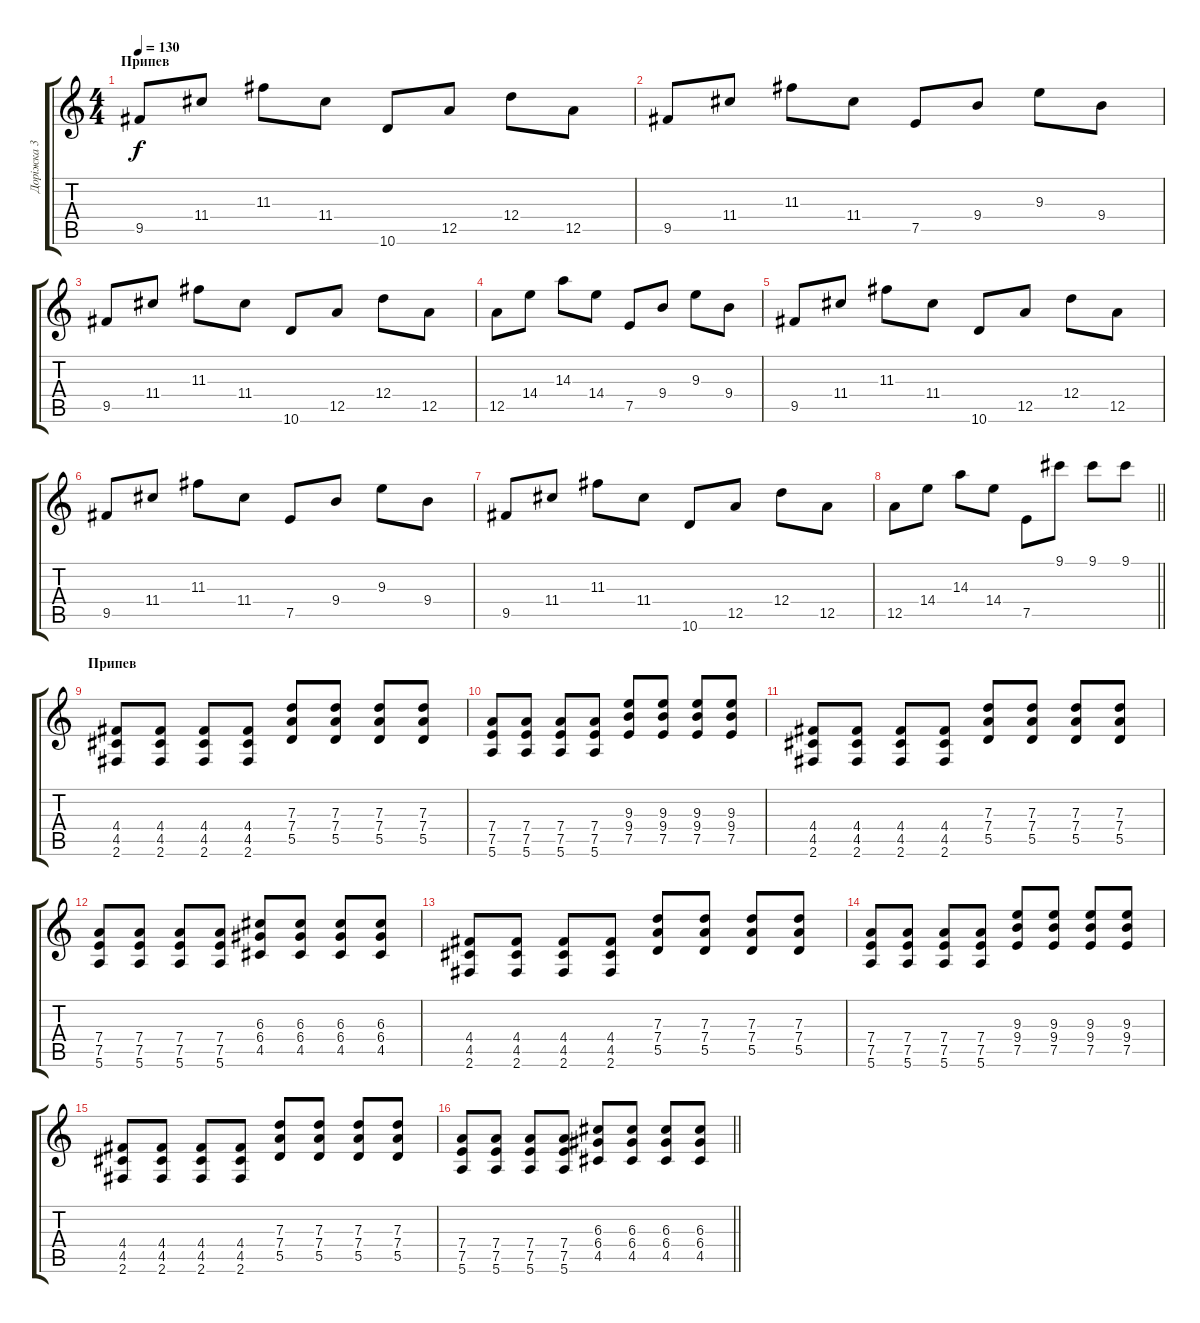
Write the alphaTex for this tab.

\track ("Доріжка 3" "Доріжка 3") {instrument electricguitarclean}
\staff {score tabs}
\tuning (E4 B3 G3 D3 A2 E2) {hide}
\ts (4 4)
\section ("" "Припев")
\tempo 130
\clef g2
\ks c
9.5.8{dy f instrument electricguitarclean} 11.4.8 11.3.8 11.4.8 10.6.8 12.5.8 12.4.8 12.5.8 |
9.5.8 11.4.8 11.3.8 11.4.8 7.5.8 9.4.8 9.3.8 9.4.8 |
9.5.8 11.4.8 11.3.8 11.4.8 10.6.8 12.5.8 12.4.8 12.5.8 |
12.5.8 14.4.8 14.3.8 14.4.8 7.5.8 9.4.8 9.3.8 9.4.8 |
9.5.8 11.4.8 11.3.8 11.4.8 10.6.8 12.5.8 12.4.8 12.5.8 |
9.5.8 11.4.8 11.3.8 11.4.8 7.5.8 9.4.8 9.3.8 9.4.8 |
9.5.8 11.4.8 11.3.8 11.4.8 10.6.8 12.5.8 12.4.8 12.5.8 |
\barLineRight lightlight
12.5.8 14.4.8 14.3.8 14.4.8 7.5.8 9.1.8{instrument overdrivenguitar} 9.1.8 9.1.8 |
\section ("" "Припев")
(4.4 4.5 2.6).8 (4.4 4.5 2.6).8 (4.4 4.5 2.6).8 (4.4 4.5 2.6).8 (7.3 7.4 5.5).8 (7.3 7.4 5.5).8 (7.3 7.4 5.5).8 (7.3 7.4 5.5).8 |
(7.4 7.5 5.6).8 (7.4 7.5 5.6).8 (7.4 7.5 5.6).8 (7.4 7.5 5.6).8 (9.3 9.4 7.5).8 (9.3 9.4 7.5).8 (9.3 9.4 7.5).8 (9.3 9.4 7.5).8 |
(4.4 4.5 2.6).8 (4.4 4.5 2.6).8 (4.4 4.5 2.6).8 (4.4 4.5 2.6).8 (7.3 7.4 5.5).8 (7.3 7.4 5.5).8 (7.3 7.4 5.5).8 (7.3 7.4 5.5).8 |
(7.4 7.5 5.6).8 (7.4 7.5 5.6).8 (7.4 7.5 5.6).8 (7.4 7.5 5.6).8 (6.3 6.4 4.5).8 (6.3 6.4 4.5).8 (6.3 6.4 4.5).8 (6.3 6.4 4.5).8 |
(4.4 4.5 2.6).8 (4.4 4.5 2.6).8 (4.4 4.5 2.6).8 (4.4 4.5 2.6).8 (7.3 7.4 5.5).8 (7.3 7.4 5.5).8 (7.3 7.4 5.5).8 (7.3 7.4 5.5).8 |
(7.4 7.5 5.6).8 (7.4 7.5 5.6).8 (7.4 7.5 5.6).8 (7.4 7.5 5.6).8 (9.3 9.4 7.5).8 (9.3 9.4 7.5).8 (9.3 9.4 7.5).8 (9.3 9.4 7.5).8 |
(4.4 4.5 2.6).8 (4.4 4.5 2.6).8 (4.4 4.5 2.6).8 (4.4 4.5 2.6).8 (7.3 7.4 5.5).8 (7.3 7.4 5.5).8 (7.3 7.4 5.5).8 (7.3 7.4 5.5).8 |
\barLineRight lightlight
(7.4 7.5 5.6).8 (7.4 7.5 5.6).8 (7.4 7.5 5.6).8 (7.4 7.5 5.6).8 (6.3 6.4 4.5).8 (6.3 6.4 4.5).8 (6.3 6.4 4.5).8 (6.3 6.4 4.5).8
